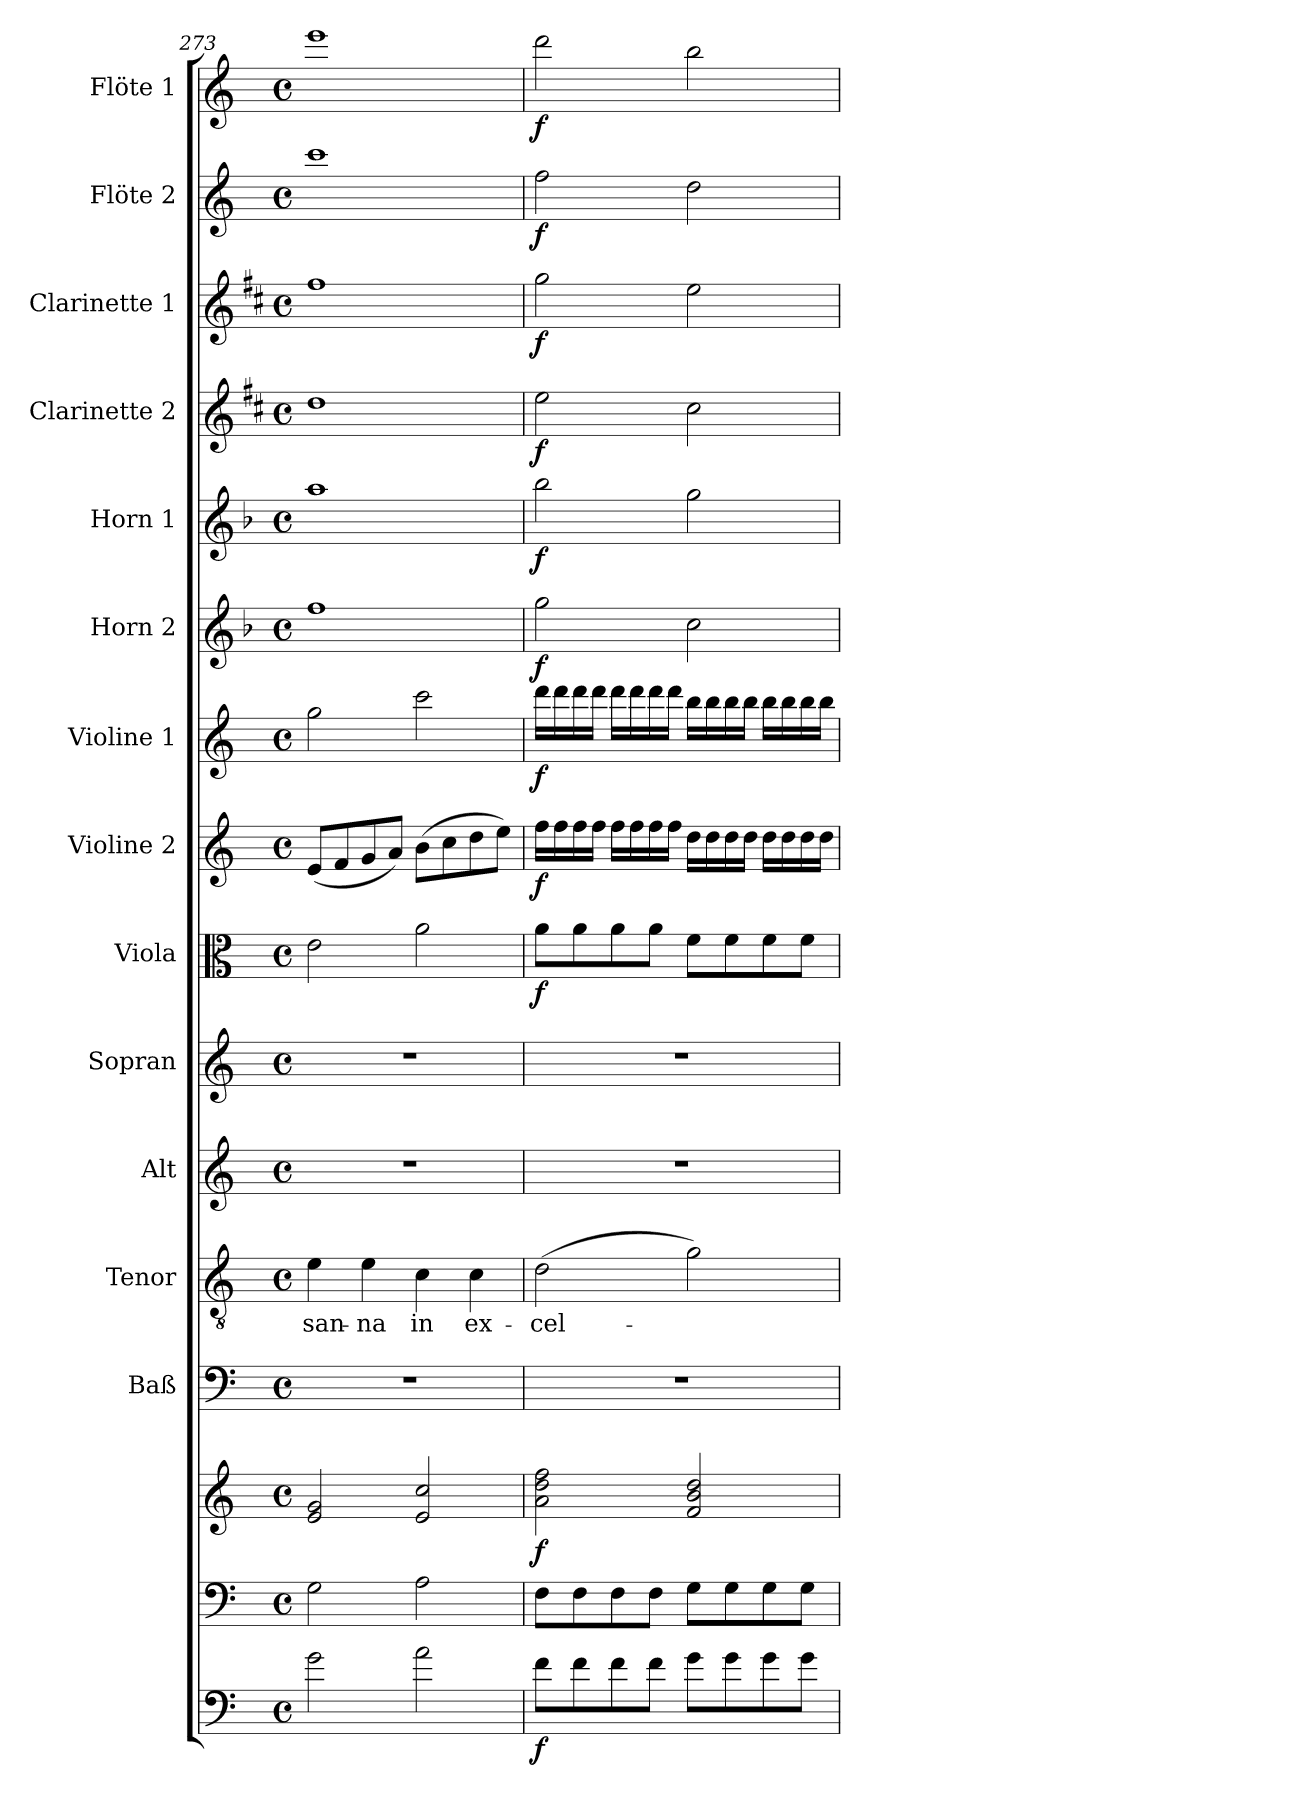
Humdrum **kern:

**kern	**dynam	**kern	**kern	**dynam	**kern	**kern	**text	**kern	**kern	**kern	**dynam	**kern	**dynam	**kern	**dynam	**kern	**dynam	**kern	**dynam	**kern	**dynam	**kern	**dynam	**kern	**dynam	**kern	**dynam
*part15	*part15	*part14	*part14	*part14	*part13	*part12	*part12	*part11	*part10	*part9	*part9	*part8	*part8	*part7	*part7	*part6	*part6	*part5	*part5	*part4	*part4	*part3	*part3	*part2	*part2	*part1	*part1
*staff16	*staff16	*staff15	*staff14	*staff14/15	*staff13	*staff12	*staff12	*staff11	*staff10	*staff9	*staff9	*staff8	*staff8	*staff7	*staff7	*staff6	*staff6	*staff5	*staff5	*staff4	*staff4	*staff3	*staff3	*staff2	*staff2	*staff1	*staff1
*	*	*	*	*	*I"Baß	*I"Tenor	*	*I"Alt	*I"Sopran	*I"Viola	*	*I"Violine 2	*	*I"Violine 1	*	*I"Horn 2	*	*I"Horn 1	*	*I"Clarinette 2	*	*I"Clarinette 1	*	*I"Flöte 2	*	*I"Flöte 1	*
*	*	*	*	*	*I'Baß	*I'Ten	*	*I'Alt	*I'Sop	*I'Vla.	*	*I'Vln. 2	*	*I'Vln. 1	*	*I'Hrn. 2	*	*I'Hrn. 1	*	*I'Cl. 2	*	*I'Cl. 1	*	*I'Fl. 2	*	*I'Fl. 1	*
*clefF4	*	*clefF4	*clefG2	*	*clefF4	*clefGv2	*	*clefG2	*clefG2	*clefC3	*	*clefG2	*	*clefG2	*	*clefG2	*	*clefG2	*	*clefG2	*	*clefG2	*	*clefG2	*	*clefG2	*
*ITrd7c12	*	*	*	*	*	*	*	*	*	*	*	*	*	*	*	*ITrd3c5	*	*ITrd3c5	*	*ITrd1c2	*	*ITrd1c2	*	*	*	*	*
*k[]	*	*k[]	*k[]	*	*k[]	*k[]	*	*k[]	*k[]	*k[]	*	*k[]	*	*k[]	*	*k[]	*	*k[]	*	*k[]	*	*k[]	*	*k[]	*	*k[]	*
*C:	*	*C:	*C:	*	*C:	*C:	*	*C:	*C:	*C:	*	*C:	*	*C:	*	*C:	*	*C:	*	*C:	*	*C:	*	*C:	*	*C:	*
*M4/4	*	*M4/4	*M4/4	*	*M4/4	*M4/4	*	*M4/4	*M4/4	*M4/4	*	*M4/4	*	*M4/4	*	*M4/4	*	*M4/4	*	*M4/4	*	*M4/4	*	*M4/4	*	*M4/4	*
*met(c)	*	*met(c)	*met(c)	*	*met(c)	*met(c)	*	*met(c)	*met(c)	*met(c)	*	*met(c)	*	*met(c)	*	*met(c)	*	*met(c)	*	*met(c)	*	*met(c)	*	*met(c)	*	*met(c)	*
=273	=273	=273	=273	=273	=273	=273	=273	=273	=273	=273	=273	=273	=273	=273	=273	=273	=273	=273	=273	=273	=273	=273	=273	=273	=273	=273	=273
!	!	!	!	!	!	!	!LO:LY:b	!	!	!	!	!	!	!	!	!	!	!	!	!	!	!	!	!	!	!	!
2G\	.	2G\	2e/ 2g/	.	1r	4e\	-san-	1r	1r	2e\	.	(<8e/L	.	2gg\	.	1cc	.	1ee	.	1cc	.	1ee	.	1ccc	.	1eee	.
.	.	.	.	.	.	.	.	.	.	.	.	8f/	.	.	.	.	.	.	.	.	.	.	.	.	.	.	.
!	!	!	!	!	!	!	!LO:LY:b	!	!	!	!	!	!	!	!	!	!	!	!	!	!	!	!	!	!	!	!
.	.	.	.	.	.	4e\	-na	.	.	.	.	8g/	.	.	.	.	.	.	.	.	.	.	.	.	.	.	.
.	.	.	.	.	.	.	.	.	.	.	.	8a/J)	.	.	.	.	.	.	.	.	.	.	.	.	.	.	.
!	!	!	!	!	!	!	!LO:LY:b	!	!	!	!	!	!	!	!	!	!	!	!	!	!	!	!	!	!	!	!
2A\	.	2A\	2e/ 2cc/	.	.	4c\	in	.	.	2a\	.	(>8b\L	.	2ccc\	.	.	.	.	.	.	.	.	.	.	.	.	.
.	.	.	.	.	.	.	.	.	.	.	.	8cc\	.	.	.	.	.	.	.	.	.	.	.	.	.	.	.
!	!	!	!	!	!	!	!LO:LY:b	!	!	!	!	!	!	!	!	!	!	!	!	!	!	!	!	!	!	!	!
.	.	.	.	.	.	4c\	ex-	.	.	.	.	8dd\	.	.	.	.	.	.	.	.	.	.	.	.	.	.	.
.	.	.	.	.	.	.	.	.	.	.	.	8ee\J)	.	.	.	.	.	.	.	.	.	.	.	.	.	.	.
=274	=274	=274	=274	=274	=274	=274	=274	=274	=274	=274	=274	=274	=274	=274	=274	=274	=274	=274	=274	=274	=274	=274	=274	=274	=274	=274	=274
!	!LO:DY:b	!	!	!LO:DY:b	!	!	!LO:LY:b	!	!	!	!LO:DY:b	!	!LO:DY:b	!	!LO:DY:b	!	!LO:DY:b	!	!LO:DY:b	!	!LO:DY:b	!	!LO:DY:b	!	!LO:DY:b	!	!LO:DY:b
8F\L	f	8F\L	2a\ 2dd\ 2ff\	f	1r	(>2d\	-cel-	1r	1r	8a\L	f	16ff\LL	f	16ddd\LL	f	2dd\	f	2ff\	f	2dd\	f	2ff\	f	2ff\	f	2ddd\	f
.	.	.	.	.	.	.	.	.	.	.	.	16ff\	.	16ddd\	.	.	.	.	.	.	.	.	.	.	.	.	.
8F\	.	8F\	.	.	.	.	.	.	.	8a\	.	16ff\	.	16ddd\	.	.	.	.	.	.	.	.	.	.	.	.	.
.	.	.	.	.	.	.	.	.	.	.	.	16ff\JJ	.	16ddd\JJ	.	.	.	.	.	.	.	.	.	.	.	.	.
8F\	.	8F\	.	.	.	.	.	.	.	8a\	.	16ff\LL	.	16ddd\LL	.	.	.	.	.	.	.	.	.	.	.	.	.
.	.	.	.	.	.	.	.	.	.	.	.	16ff\	.	16ddd\	.	.	.	.	.	.	.	.	.	.	.	.	.
8F\J	.	8F\J	.	.	.	.	.	.	.	8a\J	.	16ff\	.	16ddd\	.	.	.	.	.	.	.	.	.	.	.	.	.
.	.	.	.	.	.	.	.	.	.	.	.	16ff\JJ	.	16ddd\JJ	.	.	.	.	.	.	.	.	.	.	.	.	.
8G\L	.	8G\L	2f/ 2b/ 2dd/	.	.	2g\)	.	.	.	8f\L	.	16dd\LL	.	16bb\LL	.	2g\	.	2dd\	.	2b\	.	2dd\	.	2dd\	.	2bb\	.
.	.	.	.	.	.	.	.	.	.	.	.	16dd\	.	16bb\	.	.	.	.	.	.	.	.	.	.	.	.	.
8G\	.	8G\	.	.	.	.	.	.	.	8f\	.	16dd\	.	16bb\	.	.	.	.	.	.	.	.	.	.	.	.	.
.	.	.	.	.	.	.	.	.	.	.	.	16dd\JJ	.	16bb\JJ	.	.	.	.	.	.	.	.	.	.	.	.	.
8G\	.	8G\	.	.	.	.	.	.	.	8f\	.	16dd\LL	.	16bb\LL	.	.	.	.	.	.	.	.	.	.	.	.	.
.	.	.	.	.	.	.	.	.	.	.	.	16dd\	.	16bb\	.	.	.	.	.	.	.	.	.	.	.	.	.
8G\J	.	8G\J	.	.	.	.	.	.	.	8f\J	.	16dd\	.	16bb\	.	.	.	.	.	.	.	.	.	.	.	.	.
.	.	.	.	.	.	.	.	.	.	.	.	16dd\JJ	.	16bb\JJ	.	.	.	.	.	.	.	.	.	.	.	.	.
=	=	=	=	=	=	=	=	=	=	=	=	=	=	=	=	=	=	=	=	=	=	=	=	=	=	=	=
*-	*-	*-	*-	*-	*-	*-	*-	*-	*-	*-	*-	*-	*-	*-	*-	*-	*-	*-	*-	*-	*-	*-	*-	*-	*-	*-	*-
